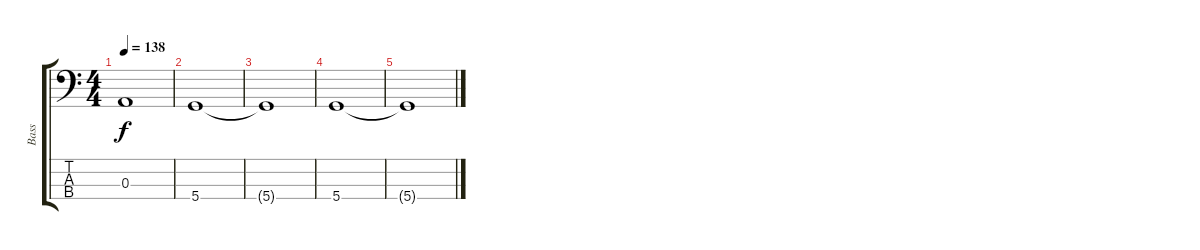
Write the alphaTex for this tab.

\track ("Bass" "Bass") {instrument electricbassfinger}
\staff {score tabs}
\tuning (G2 D2 A1 D1) {hide}
\ts (4 4)
\tempo 138
\clef f4
\ks c
0.3{t}.1{dy f} |
5.4.1 |
5.4{t}.1 |
5.4.1 |
5.4{t}.1
